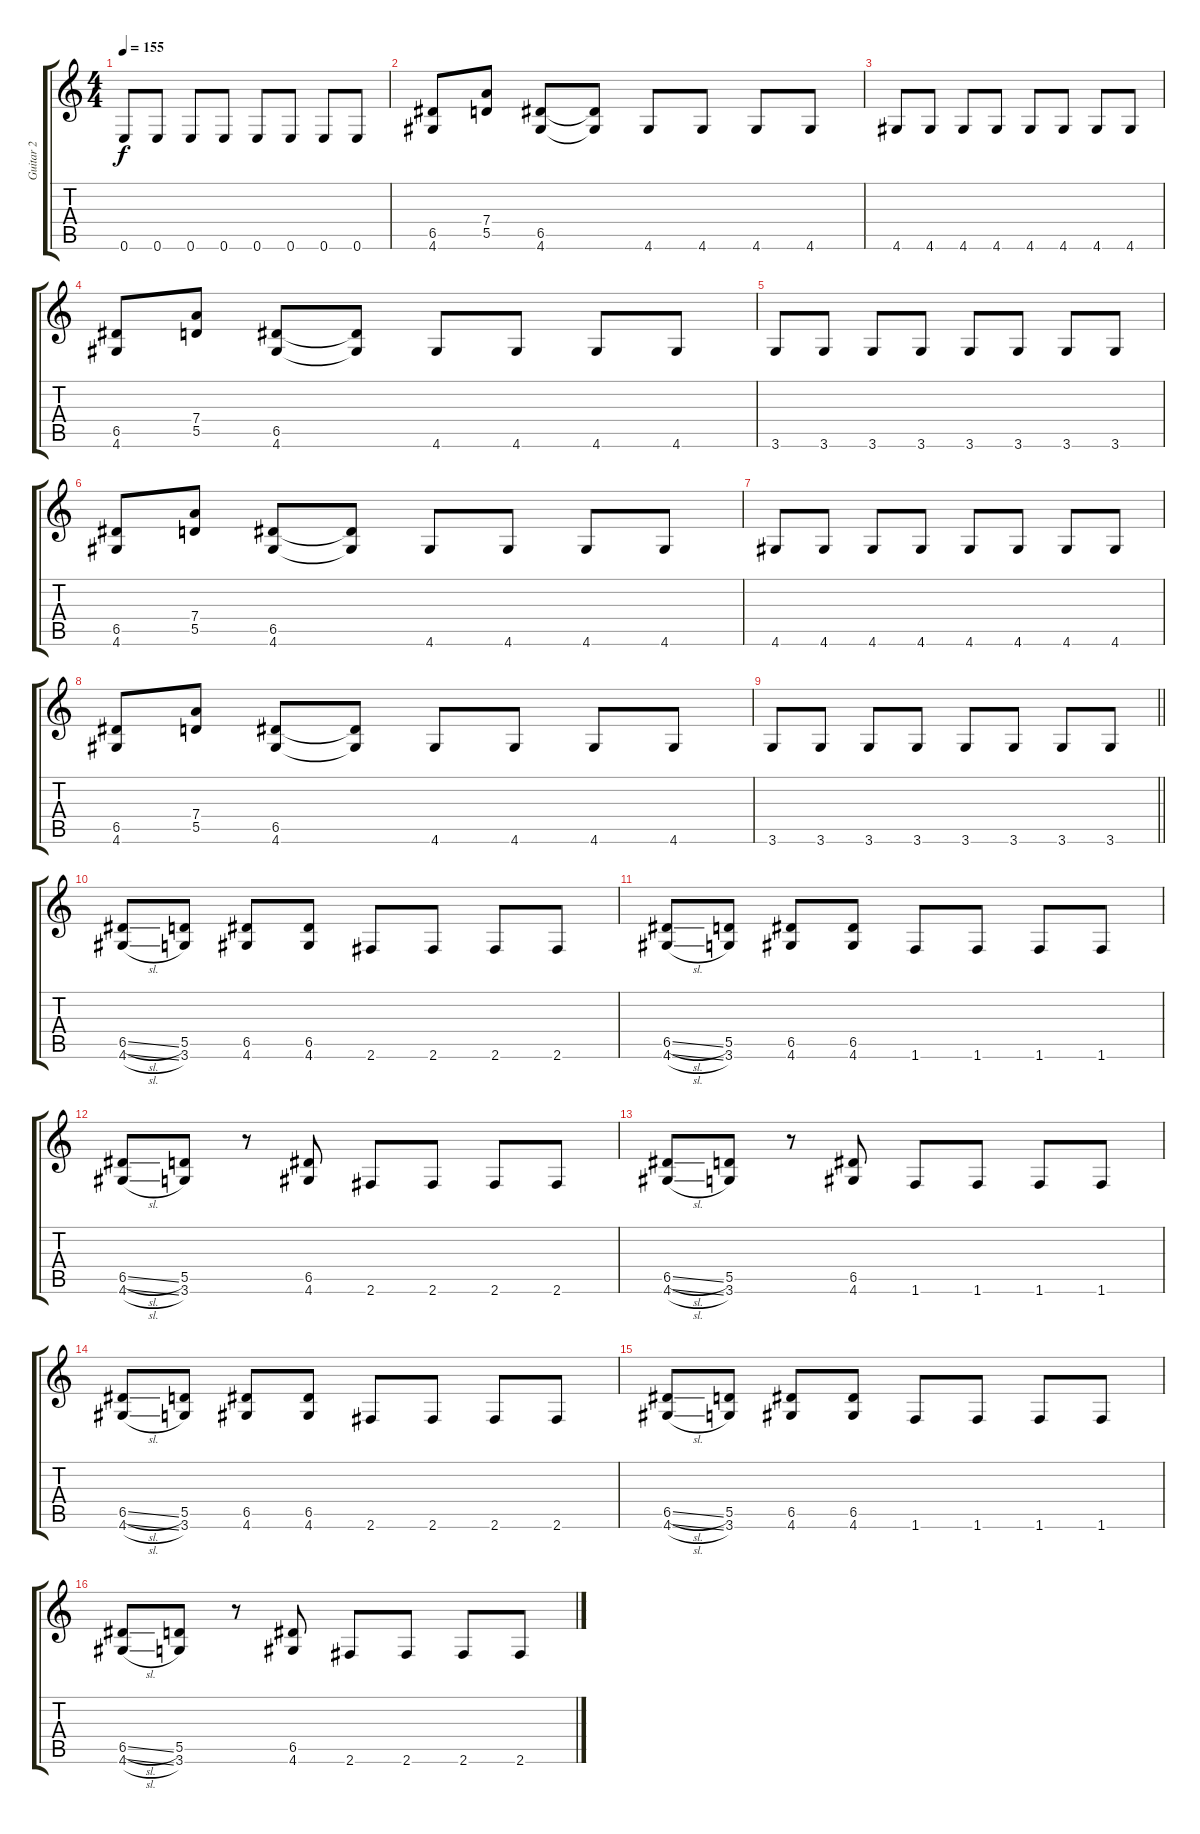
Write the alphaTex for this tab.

\track ("Guitar 2" "Guitar 2") {instrument overdrivenguitar}
\staff {score tabs}
\tuning (E4 B3 G3 D3 A2 E2) {hide}
\ts (4 4)
\tempo 155
\clef g2
\ks c
0.6.8{dy f} 0.6.8 0.6.8 0.6.8 0.6.8 0.6.8 0.6.8 0.6.8 |
(6.5 4.6).8 (7.4 5.5).8 (6.5 4.6).8 (6.5{t} 4.6{t}).8 4.6.8 4.6.8 4.6.8 4.6.8 |
4.6.8 4.6.8 4.6.8 4.6.8 4.6.8 4.6.8 4.6.8 4.6.8 |
(6.5 4.6).8 (7.4 5.5).8 (6.5 4.6).8 (6.5{t} 4.6{t}).8 4.6.8 4.6.8 4.6.8 4.6.8 |
3.6.8 3.6.8 3.6.8 3.6.8 3.6.8 3.6.8 3.6.8 3.6.8 |
(6.5 4.6).8 (7.4 5.5).8 (6.5 4.6).8 (6.5{t} 4.6{t}).8 4.6.8 4.6.8 4.6.8 4.6.8 |
4.6.8 4.6.8 4.6.8 4.6.8 4.6.8 4.6.8 4.6.8 4.6.8 |
(6.5 4.6).8 (7.4 5.5).8 (6.5 4.6).8 (6.5{t} 4.6{t}).8 4.6.8 4.6.8 4.6.8 4.6.8 |
\barLineRight lightlight
3.6.8 3.6.8 3.6.8 3.6.8 3.6.8 3.6.8 3.6.8 3.6.8 |
(6.5{sl} 4.6{sl}).8 (5.5 3.6).8 (6.5 4.6).8 (6.5 4.6).8 2.6.8 2.6.8 2.6.8 2.6.8 |
(6.5{sl} 4.6{sl}).8 (5.5 3.6).8 (6.5 4.6).8 (6.5 4.6).8 1.6.8 1.6.8 1.6.8 1.6.8 |
(6.5{sl} 4.6{sl}).8 (5.5 3.6).8 r.8 (6.5 4.6).8 2.6.8 2.6.8 2.6.8 2.6.8 |
(6.5{sl} 4.6{sl}).8 (5.5 3.6).8 r.8 (6.5 4.6).8 1.6.8 1.6.8 1.6.8 1.6.8 |
(6.5{sl} 4.6{sl}).8 (5.5 3.6).8 (6.5 4.6).8 (6.5 4.6).8 2.6.8 2.6.8 2.6.8 2.6.8 |
(6.5{sl} 4.6{sl}).8 (5.5 3.6).8 (6.5 4.6).8 (6.5 4.6).8 1.6.8 1.6.8 1.6.8 1.6.8 |
(6.5{sl} 4.6{sl}).8 (5.5 3.6).8 r.8 (6.5 4.6).8 2.6.8 2.6.8 2.6.8 2.6.8
